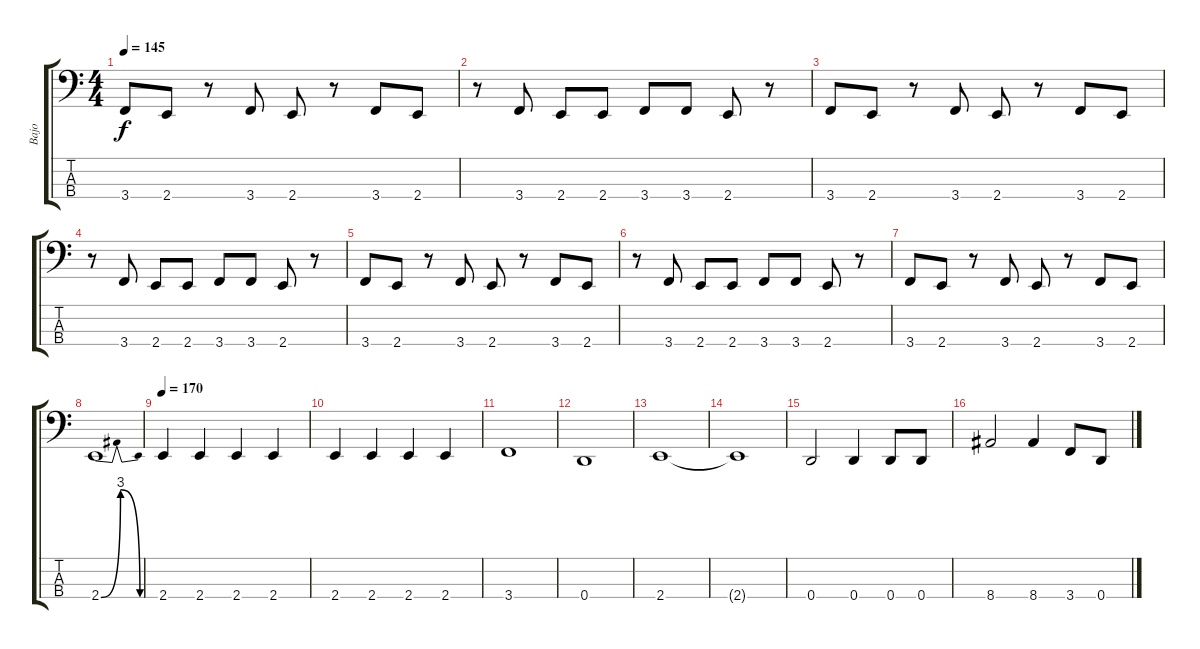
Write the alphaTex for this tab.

\track ("Bajo" "Bajo") {instrument electricbasspick}
\staff {score tabs}
\tuning (G2 D2 A1 D1) {hide}
\ts (4 4)
\tempo 145
\clef f4
\ks c
3.4.8{dy f} 2.4.8 r.8 3.4.8 2.4.8 r.8 3.4.8 2.4.8 |
r.8 3.4.8 2.4.8 2.4.8 3.4.8 3.4.8 2.4.8 r.8 |
3.4.8 2.4.8 r.8 3.4.8 2.4.8 r.8 3.4.8 2.4.8 |
r.8 3.4.8 2.4.8 2.4.8 3.4.8 3.4.8 2.4.8 r.8 |
3.4.8 2.4.8 r.8 3.4.8 2.4.8 r.8 3.4.8 2.4.8 |
r.8 3.4.8 2.4.8 2.4.8 3.4.8 3.4.8 2.4.8 r.8 |
3.4.8 2.4.8 r.8 3.4.8 2.4.8 r.8 3.4.8 2.4.8 |
2.4{be (bendrelease 0 0 30 12 30 12 60 0)}.1 |
\tempo 170
2.4.4 2.4.4 2.4.4 2.4.4 |
2.4.4 2.4.4 2.4.4 2.4.4 |
3.4.1 |
0.4.1 |
2.4.1 |
2.4{t}.1 |
0.4.2 0.4.4 0.4.8 0.4.8 |
8.4.2 8.4.4 3.4.8 0.4.8
